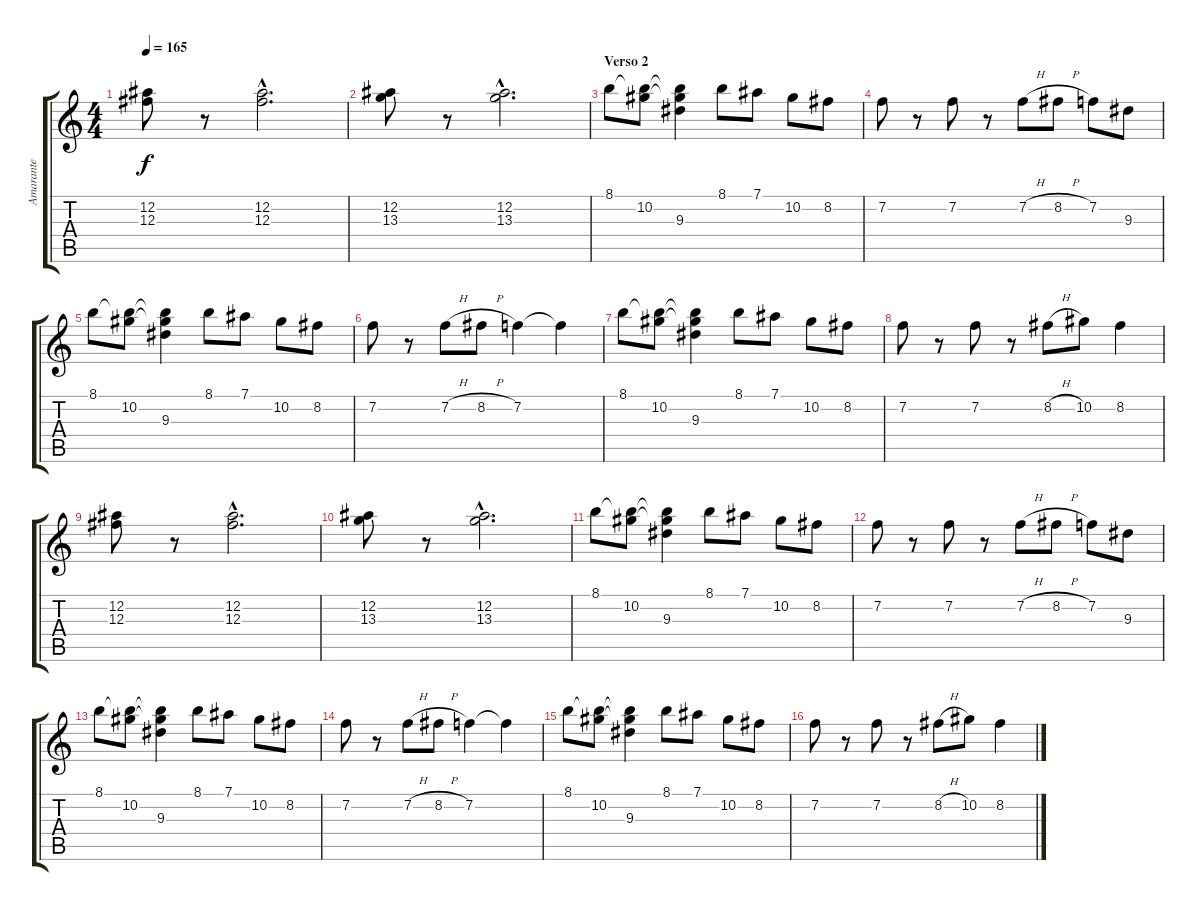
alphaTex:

\track ("Amarante" "Amarante") {instrument overdrivenguitar}
\staff {score tabs}
\tuning (Eb4 Bb3 Gb3 Db3 Ab2 Eb2) {hide}
\ts (4 4)
\tempo 165
\clef g2
\ks c
(12.2 12.3).8{dy f} r.8 (12.2{hac} 12.3{hac}).2{d} |
(12.2 13.3).8 r.8 (12.2{hac} 13.3{hac}).2{d} |
\section ("" "Verso 2")
8.1.8 (8.1{t} 10.2).8 (8.1{t} 10.2{t} 9.3).4 8.1.8 7.1.8 10.2.8 8.2.8 |
7.2.8 r.8 7.2.8 r.8 7.2{h}.8 8.2{h}.8 7.2.8 9.3.8 |
8.1.8 (8.1{t} 10.2).8 (8.1{t} 10.2{t} 9.3).4 8.1.8 7.1.8 10.2.8 8.2.8 |
7.2.8 r.8 7.2{h}.8 8.2{h}.8 7.2.4 7.2{t}.4 |
8.1.8 (8.1{t} 10.2).8 (8.1{t} 10.2{t} 9.3).4 8.1.8 7.1.8 10.2.8 8.2.8 |
7.2.8 r.8 7.2.8 r.8 8.2{h}.8 10.2.8 8.2.4 |
(12.2 12.3).8 r.8 (12.2{hac} 12.3{hac}).2{d} |
(12.2 13.3).8 r.8 (12.2{hac} 13.3{hac}).2{d} |
8.1.8 (8.1{t} 10.2).8 (8.1{t} 10.2{t} 9.3).4 8.1.8 7.1.8 10.2.8 8.2.8 |
7.2.8 r.8 7.2.8 r.8 7.2{h}.8 8.2{h}.8 7.2.8 9.3.8 |
8.1.8 (8.1{t} 10.2).8 (8.1{t} 10.2{t} 9.3).4 8.1.8 7.1.8 10.2.8 8.2.8 |
7.2.8 r.8 7.2{h}.8 8.2{h}.8 7.2.4 7.2{t}.4 |
8.1.8 (8.1{t} 10.2).8 (8.1{t} 10.2{t} 9.3).4 8.1.8 7.1.8 10.2.8 8.2.8 |
7.2.8 r.8 7.2.8 r.8 8.2{h}.8 10.2.8 8.2.4
